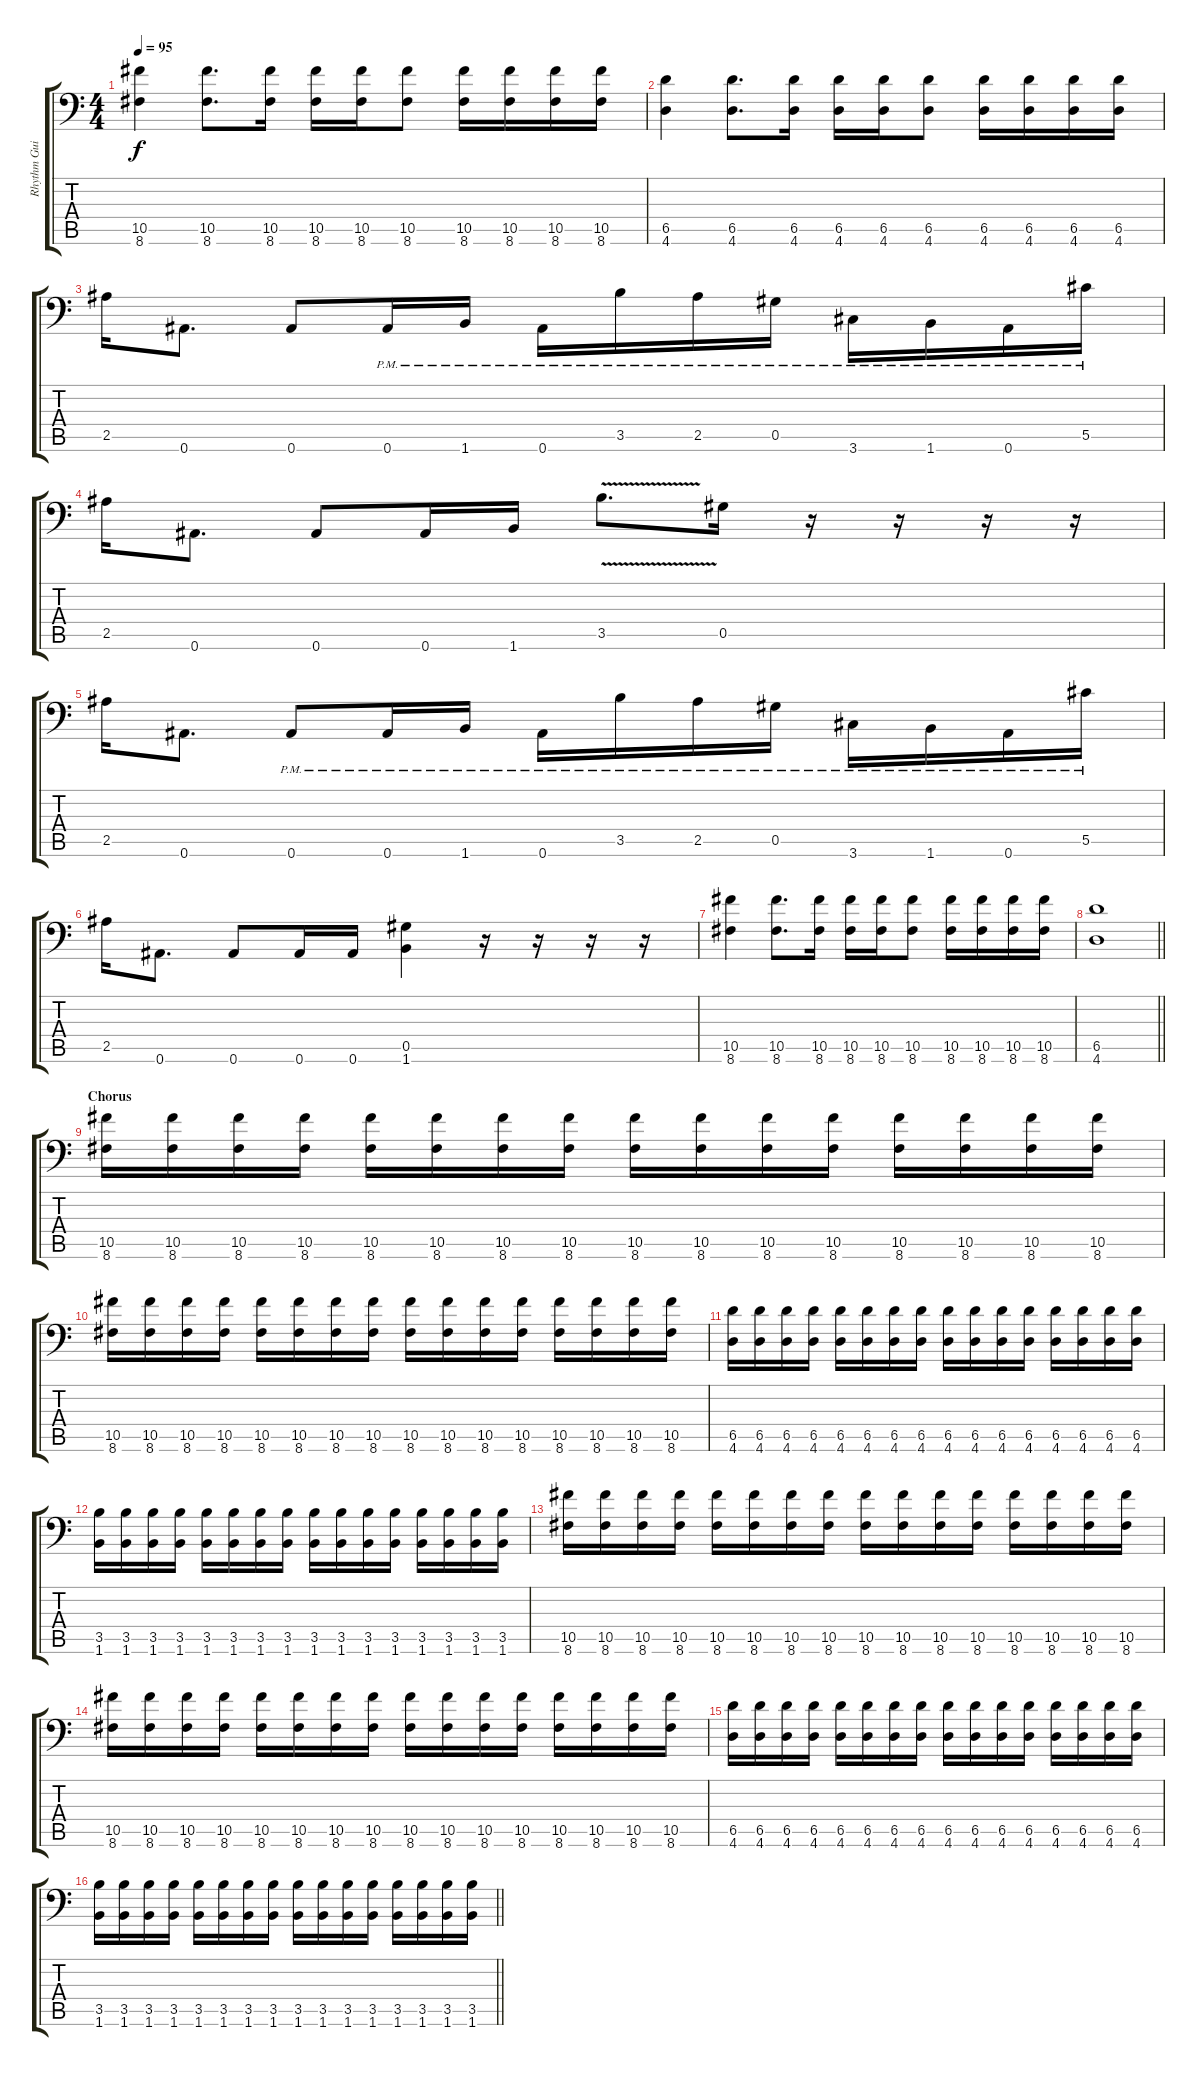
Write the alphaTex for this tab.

\track ("Rhythm Guitar" "Rhythm Gui") {instrument electricguitarclean}
\staff {score tabs}
\tuning (Eb4 Bb3 Gb3 Db3 Ab2 Bb1) {hide}
\ts (4 4)
\tempo 95
\clef f4
\ks c
(10.5 8.6).4{dy f} (10.5 8.6).8{d} (10.5 8.6).16 (10.5 8.6).16 (10.5 8.6).16 (10.5 8.6).8 (10.5 8.6).16 (10.5 8.6).16 (10.5 8.6).16 (10.5 8.6).16 |
(6.5 4.6).4 (6.5 4.6).8{d} (6.5 4.6).16 (6.5 4.6).16 (6.5 4.6).16 (6.5 4.6).8 (6.5 4.6).16 (6.5 4.6).16 (6.5 4.6).16 (6.5 4.6).16 |
2.5.16 0.6.8{d} 0.6.8 0.6{pm}.16 1.6{pm}.16 0.6{pm}.16 3.5{pm}.16 2.5{pm}.16 0.5{pm}.16 3.6{pm}.16 1.6{pm}.16 0.6{pm}.16 5.5{pm}.16 |
2.5.16 0.6.8{d} 0.6.8 0.6.16 1.6.16 3.5{v}.8{d} 0.5.16 r.16 r.16 r.16 r.16 |
2.5.16 0.6.8{d} 0.6{pm}.8 0.6{pm}.16 1.6{pm}.16 0.6{pm}.16 3.5{pm}.16 2.5{pm}.16 0.5{pm}.16 3.6{pm}.16 1.6{pm}.16 0.6{pm}.16 5.5{pm}.16 |
2.5.16 0.6.8{d} 0.6.8 0.6.16 0.6.16 (0.5 1.6).4 r.16 r.16 r.16 r.16 |
(10.5 8.6).4 (10.5 8.6).8{d} (10.5 8.6).16 (10.5 8.6).16 (10.5 8.6).16 (10.5 8.6).8 (10.5 8.6).16 (10.5 8.6).16 (10.5 8.6).16 (10.5 8.6).16 |
\barLineRight lightlight
(6.5 4.6).1 |
\section ("" "Chorus")
(10.5 8.6).16 (10.5 8.6).16 (10.5 8.6).16 (10.5 8.6).16 (10.5 8.6).16 (10.5 8.6).16 (10.5 8.6).16 (10.5 8.6).16 (10.5 8.6).16 (10.5 8.6).16 (10.5 8.6).16 (10.5 8.6).16 (10.5 8.6).16 (10.5 8.6).16 (10.5 8.6).16 (10.5 8.6).16 |
(10.5 8.6).16 (10.5 8.6).16 (10.5 8.6).16 (10.5 8.6).16 (10.5 8.6).16 (10.5 8.6).16 (10.5 8.6).16 (10.5 8.6).16 (10.5 8.6).16 (10.5 8.6).16 (10.5 8.6).16 (10.5 8.6).16 (10.5 8.6).16 (10.5 8.6).16 (10.5 8.6).16 (10.5 8.6).16 |
(6.5 4.6).16 (6.5 4.6).16 (6.5 4.6).16 (6.5 4.6).16 (6.5 4.6).16 (6.5 4.6).16 (6.5 4.6).16 (6.5 4.6).16 (6.5 4.6).16 (6.5 4.6).16 (6.5 4.6).16 (6.5 4.6).16 (6.5 4.6).16 (6.5 4.6).16 (6.5 4.6).16 (6.5 4.6).16 |
(3.5 1.6).16 (3.5 1.6).16 (3.5 1.6).16 (3.5 1.6).16 (3.5 1.6).16 (3.5 1.6).16 (3.5 1.6).16 (3.5 1.6).16 (3.5 1.6).16 (3.5 1.6).16 (3.5 1.6).16 (3.5 1.6).16 (3.5 1.6).16 (3.5 1.6).16 (3.5 1.6).16 (3.5 1.6).16 |
(10.5 8.6).16 (10.5 8.6).16 (10.5 8.6).16 (10.5 8.6).16 (10.5 8.6).16 (10.5 8.6).16 (10.5 8.6).16 (10.5 8.6).16 (10.5 8.6).16 (10.5 8.6).16 (10.5 8.6).16 (10.5 8.6).16 (10.5 8.6).16 (10.5 8.6).16 (10.5 8.6).16 (10.5 8.6).16 |
(10.5 8.6).16 (10.5 8.6).16 (10.5 8.6).16 (10.5 8.6).16 (10.5 8.6).16 (10.5 8.6).16 (10.5 8.6).16 (10.5 8.6).16 (10.5 8.6).16 (10.5 8.6).16 (10.5 8.6).16 (10.5 8.6).16 (10.5 8.6).16 (10.5 8.6).16 (10.5 8.6).16 (10.5 8.6).16 |
(6.5 4.6).16 (6.5 4.6).16 (6.5 4.6).16 (6.5 4.6).16 (6.5 4.6).16 (6.5 4.6).16 (6.5 4.6).16 (6.5 4.6).16 (6.5 4.6).16 (6.5 4.6).16 (6.5 4.6).16 (6.5 4.6).16 (6.5 4.6).16 (6.5 4.6).16 (6.5 4.6).16 (6.5 4.6).16 |
\barLineRight lightlight
(3.5 1.6).16 (3.5 1.6).16 (3.5 1.6).16 (3.5 1.6).16 (3.5 1.6).16 (3.5 1.6).16 (3.5 1.6).16 (3.5 1.6).16 (3.5 1.6).16 (3.5 1.6).16 (3.5 1.6).16 (3.5 1.6).16 (3.5 1.6).16 (3.5 1.6).16 (3.5 1.6).16 (3.5 1.6).16
